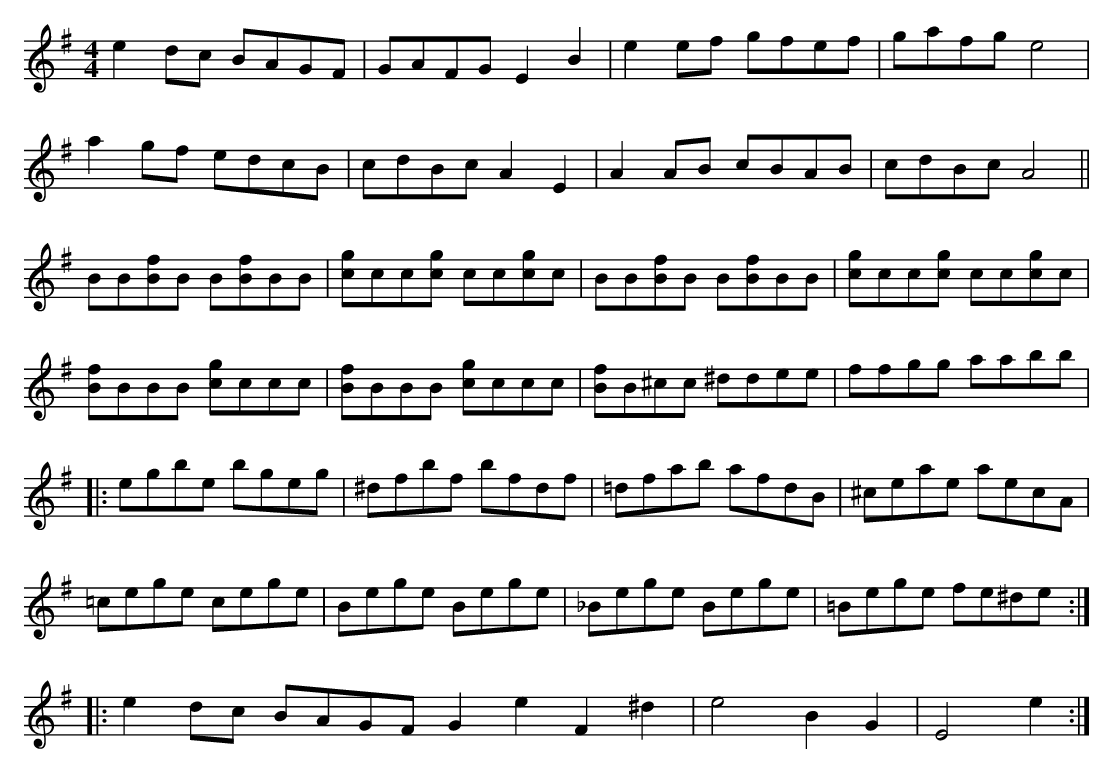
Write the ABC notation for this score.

X:1
M:4/4
K:Emin
e2 dc BAGF|GAFG E2 B2|e2 ef gfef|gafg e4|
a2 gf edcB|cdBc A2E2|A2 AB cBAB|cdBc A4||
BB[Bf]B B[Bf]BB|[cg]cc[cg] cc[cg]c|BB[Bf]B B[Bf]BB|[cg]cc[cg] cc[cg]c|
[Bf]BBB [cg]ccc|[Bf]BBB [cg]ccc|[Bf]B^cc ^ddee|ffgg aabb|
|:egbe bgeg|^dfbf bfdf|=dfab afdB|^ceae aecA|
=cege cege|Bege Bege|_Bege Bege|=Bege fe^de:|
|:e2 dc BAGF G2 e2 F2 ^d2|e4 B2 G2|E4 e2:|
